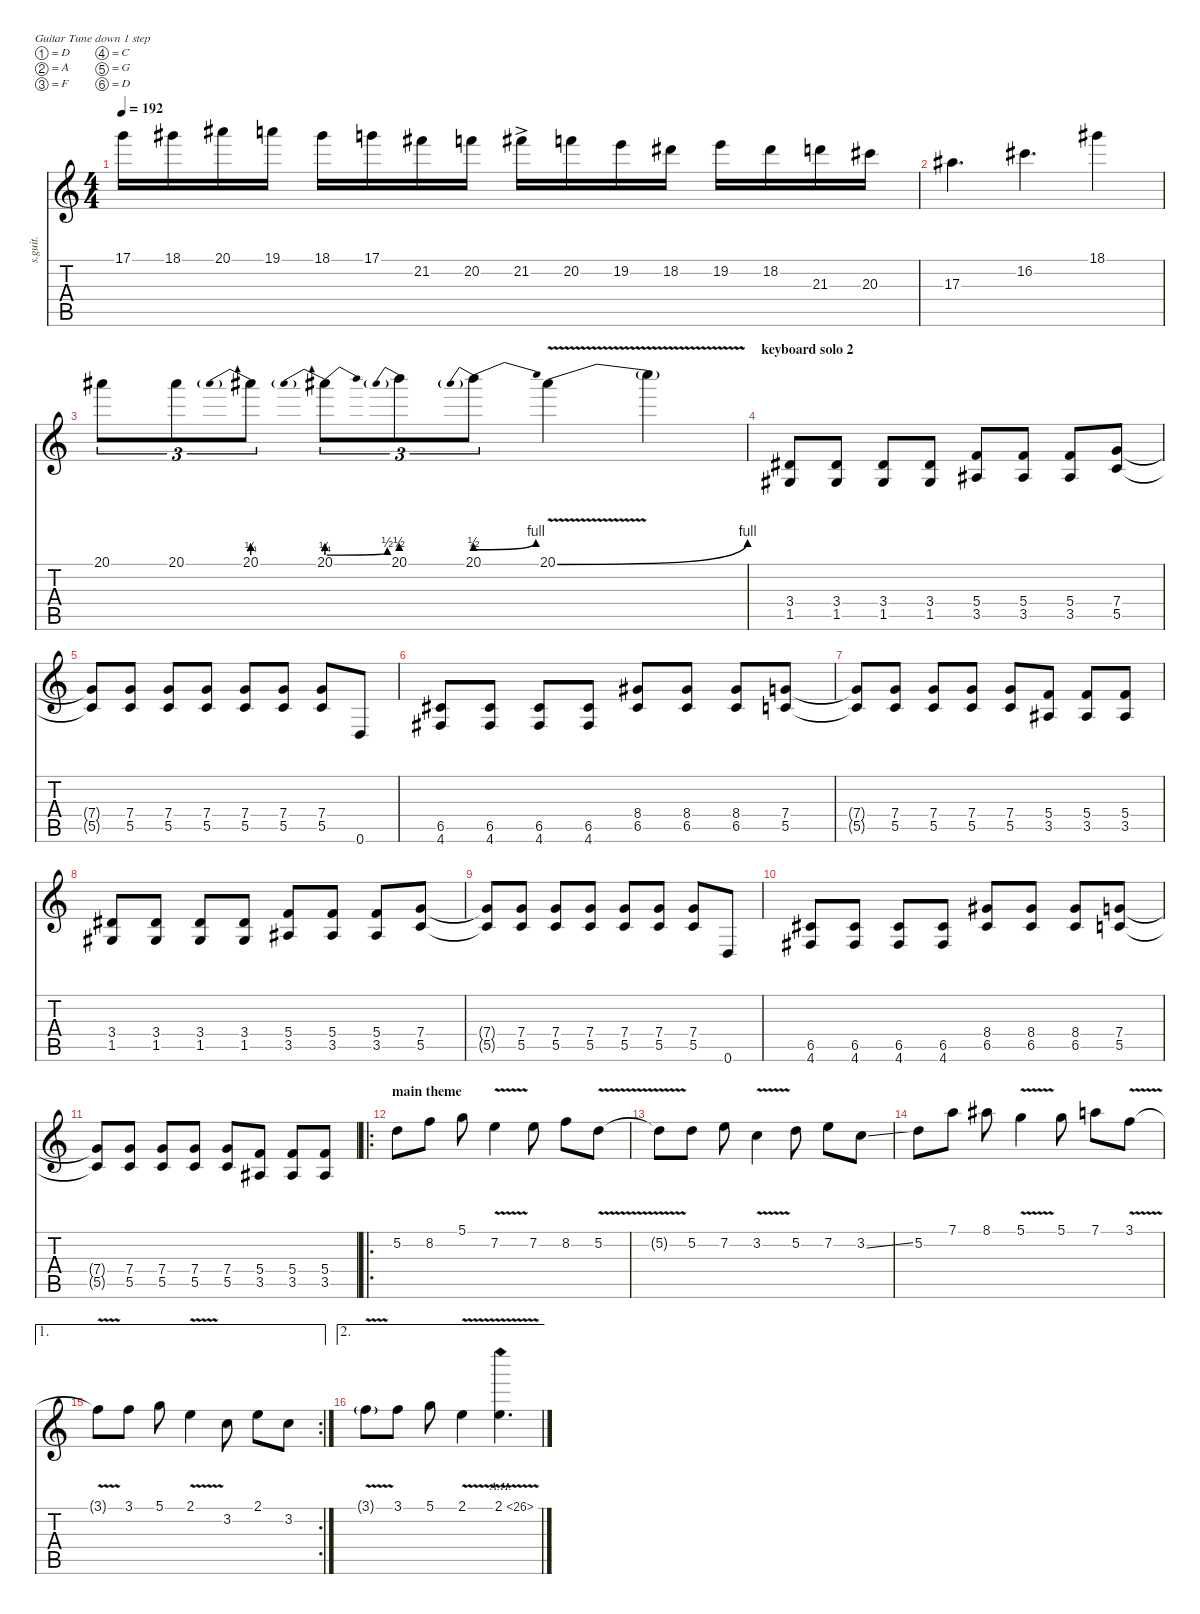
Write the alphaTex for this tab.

\defaultSystemsLayout 4
\hideDynamics
\bracketExtendMode nobrackets
\track ("Alexi Laiho" "s.guit.") {instrument distortionguitar}
\staff {score tabs}
\tuning (D4 A3 F3 C3 G2 D2)
\ts (4 4)
\tempo 192
\clef g2
\ks c
17.1.16{lyrics (0 "") lyrics (1 "") lyrics (2 "") lyrics (3 "") lyrics (4 "") dy f} 18.1{acc #}.16{lyrics (0 "") lyrics (1 "") lyrics (2 "") lyrics (3 "") lyrics (4 "")} 20.1{acc #}.16{lyrics (0 "") lyrics (1 "") lyrics (2 "") lyrics (3 "") lyrics (4 "")} 19.1.16{lyrics (0 "") lyrics (1 "") lyrics (2 "") lyrics (3 "") lyrics (4 "")} 18.1{acc #}.16{lyrics (0 "") lyrics (1 "") lyrics (2 "") lyrics (3 "") lyrics (4 "")} 17.1.16{lyrics (0 "") lyrics (1 "") lyrics (2 "") lyrics (3 "") lyrics (4 "")} 21.2{acc #}.16{lyrics (0 "") lyrics (1 "") lyrics (2 "") lyrics (3 "") lyrics (4 "")} 20.2.16{lyrics (0 "") lyrics (1 "") lyrics (2 "") lyrics (3 "") lyrics (4 "")} 21.2{ac acc #}.16{lyrics (0 "") lyrics (1 "") lyrics (2 "") lyrics (3 "") lyrics (4 "") dy fff} 20.2.16{lyrics (0 "") lyrics (1 "") lyrics (2 "") lyrics (3 "") lyrics (4 "") dy f} 19.2.16{lyrics (0 "") lyrics (1 "") lyrics (2 "") lyrics (3 "") lyrics (4 "")} 18.2{acc #}.16{lyrics (0 "") lyrics (1 "") lyrics (2 "") lyrics (3 "") lyrics (4 "")} 19.2.16{lyrics (0 "") lyrics (1 "") lyrics (2 "") lyrics (3 "") lyrics (4 "")} 18.2{acc #}.16{lyrics (0 "") lyrics (1 "") lyrics (2 "") lyrics (3 "") lyrics (4 "")} 21.3.16{lyrics (0 "") lyrics (1 "") lyrics (2 "") lyrics (3 "") lyrics (4 "")} 20.3{acc #}.16{lyrics (0 "") lyrics (1 "") lyrics (2 "") lyrics (3 "") lyrics (4 "")} |
17.3{acc #}.4{d lyrics (0 "") lyrics (1 "") lyrics (2 "") lyrics (3 "") lyrics (4 "")} 16.2{acc #}.4{d lyrics (0 "") lyrics (1 "") lyrics (2 "") lyrics (3 "") lyrics (4 "")} 18.1{acc #}.4{lyrics (0 "") lyrics (1 "") lyrics (2 "") lyrics (3 "") lyrics (4 "")} |
20.1{acc #}.8{tu (3 2) lyrics (0 "") lyrics (1 "") lyrics (2 "") lyrics (3 "") lyrics (4 "")} 20.1{acc #}.8{tu (3 2) lyrics (0 "") lyrics (1 "") lyrics (2 "") lyrics (3 "") lyrics (4 "")} 20.1{be (prebend 0 1 60 1) acc #}.8{tu (3 2) lyrics (0 "") lyrics (1 "") lyrics (2 "") lyrics (3 "") lyrics (4 "")} 20.1{be (prebendbend 0 1 60 2) acc #}.8{tu (3 2) lyrics (0 "") lyrics (1 "") lyrics (2 "") lyrics (3 "") lyrics (4 "")} 20.1{be (prebend 0 2 60 2)}.8{tu (3 2) lyrics (0 "") lyrics (1 "") lyrics (2 "") lyrics (3 "") lyrics (4 "")} 20.1{be (prebendbend 0 2 60 4)}.8{tu (3 2) lyrics (0 "") lyrics (1 "") lyrics (2 "") lyrics (3 "") lyrics (4 "")} 20.1{be (bend 0 0 30 4) v acc #}.4{lyrics (0 "") lyrics (1 "") lyrics (2 "") lyrics (3 "") lyrics (4 "")} 20.1{t}.4{lyrics (0 "") lyrics (1 "") lyrics (2 "") lyrics (3 "") lyrics (4 "")} |
\section ("" "keyboard solo 2")
(3.4{acc #} 1.5{acc #}).8{lyrics (0 "") lyrics (1 "") lyrics (2 "") lyrics (3 "") lyrics (4 "")} (3.4{acc #} 1.5{acc #}).8{lyrics (0 "") lyrics (1 "") lyrics (2 "") lyrics (3 "") lyrics (4 "")} (3.4{acc #} 1.5{acc #}).8{lyrics (0 "") lyrics (1 "") lyrics (2 "") lyrics (3 "") lyrics (4 "")} (3.4{acc #} 1.5{acc #}).8{lyrics (0 "") lyrics (1 "") lyrics (2 "") lyrics (3 "") lyrics (4 "")} (5.4 3.5{acc #}).8{lyrics (0 "") lyrics (1 "") lyrics (2 "") lyrics (3 "") lyrics (4 "")} (5.4 3.5{acc #}).8{lyrics (0 "") lyrics (1 "") lyrics (2 "") lyrics (3 "") lyrics (4 "")} (5.4 3.5{acc #}).8{lyrics (0 "") lyrics (1 "") lyrics (2 "") lyrics (3 "") lyrics (4 "")} (7.4 5.5).8{lyrics (0 "") lyrics (1 "") lyrics (2 "") lyrics (3 "") lyrics (4 "")} |
(7.4{t} 5.5{t}).8{lyrics (0 "") lyrics (1 "") lyrics (2 "") lyrics (3 "") lyrics (4 "")} (7.4 5.5).8{lyrics (0 "") lyrics (1 "") lyrics (2 "") lyrics (3 "") lyrics (4 "")} (7.4 5.5).8{lyrics (0 "") lyrics (1 "") lyrics (2 "") lyrics (3 "") lyrics (4 "")} (7.4 5.5).8{lyrics (0 "") lyrics (1 "") lyrics (2 "") lyrics (3 "") lyrics (4 "")} (7.4 5.5).8{lyrics (0 "") lyrics (1 "") lyrics (2 "") lyrics (3 "") lyrics (4 "")} (7.4 5.5).8{lyrics (0 "") lyrics (1 "") lyrics (2 "") lyrics (3 "") lyrics (4 "")} (7.4 5.5).8{lyrics (0 "") lyrics (1 "") lyrics (2 "") lyrics (3 "") lyrics (4 "")} 0.6.8{lyrics (0 "") lyrics (1 "") lyrics (2 "") lyrics (3 "") lyrics (4 "")} |
(6.5{acc #} 4.6{acc #}).8{lyrics (0 "") lyrics (1 "") lyrics (2 "") lyrics (3 "") lyrics (4 "")} (6.5{acc #} 4.6{acc #}).8{lyrics (0 "") lyrics (1 "") lyrics (2 "") lyrics (3 "") lyrics (4 "")} (6.5{acc #} 4.6{acc #}).8{lyrics (0 "") lyrics (1 "") lyrics (2 "") lyrics (3 "") lyrics (4 "")} (6.5{acc #} 4.6{acc #}).8{lyrics (0 "") lyrics (1 "") lyrics (2 "") lyrics (3 "") lyrics (4 "")} (8.4{acc #} 6.5{acc #}).8{lyrics (0 "") lyrics (1 "") lyrics (2 "") lyrics (3 "") lyrics (4 "")} (8.4{acc #} 6.5{acc #}).8{lyrics (0 "") lyrics (1 "") lyrics (2 "") lyrics (3 "") lyrics (4 "")} (8.4{acc #} 6.5{acc #}).8{lyrics (0 "") lyrics (1 "") lyrics (2 "") lyrics (3 "") lyrics (4 "")} (7.4 5.5).8{lyrics (0 "") lyrics (1 "") lyrics (2 "") lyrics (3 "") lyrics (4 "")} |
(7.4{t} 5.5{t}).8{lyrics (0 "") lyrics (1 "") lyrics (2 "") lyrics (3 "") lyrics (4 "")} (7.4 5.5).8{lyrics (0 "") lyrics (1 "") lyrics (2 "") lyrics (3 "") lyrics (4 "")} (7.4 5.5).8{lyrics (0 "") lyrics (1 "") lyrics (2 "") lyrics (3 "") lyrics (4 "")} (7.4 5.5).8{lyrics (0 "") lyrics (1 "") lyrics (2 "") lyrics (3 "") lyrics (4 "")} (7.4 5.5).8{lyrics (0 "") lyrics (1 "") lyrics (2 "") lyrics (3 "") lyrics (4 "")} (5.4 3.5{acc #}).8{lyrics (0 "") lyrics (1 "") lyrics (2 "") lyrics (3 "") lyrics (4 "")} (5.4 3.5{acc #}).8{lyrics (0 "") lyrics (1 "") lyrics (2 "") lyrics (3 "") lyrics (4 "")} (5.4 3.5{acc #}).8{lyrics (0 "") lyrics (1 "") lyrics (2 "") lyrics (3 "") lyrics (4 "")} |
(3.4{acc #} 1.5{acc #}).8{lyrics (0 "") lyrics (1 "") lyrics (2 "") lyrics (3 "") lyrics (4 "")} (3.4{acc #} 1.5{acc #}).8{lyrics (0 "") lyrics (1 "") lyrics (2 "") lyrics (3 "") lyrics (4 "")} (3.4{acc #} 1.5{acc #}).8{lyrics (0 "") lyrics (1 "") lyrics (2 "") lyrics (3 "") lyrics (4 "")} (3.4{acc #} 1.5{acc #}).8{lyrics (0 "") lyrics (1 "") lyrics (2 "") lyrics (3 "") lyrics (4 "")} (5.4 3.5{acc #}).8{lyrics (0 "") lyrics (1 "") lyrics (2 "") lyrics (3 "") lyrics (4 "")} (5.4 3.5{acc #}).8{lyrics (0 "") lyrics (1 "") lyrics (2 "") lyrics (3 "") lyrics (4 "")} (5.4 3.5{acc #}).8{lyrics (0 "") lyrics (1 "") lyrics (2 "") lyrics (3 "") lyrics (4 "")} (7.4 5.5).8{lyrics (0 "") lyrics (1 "") lyrics (2 "") lyrics (3 "") lyrics (4 "")} |
(7.4{t} 5.5{t}).8{lyrics (0 "") lyrics (1 "") lyrics (2 "") lyrics (3 "") lyrics (4 "")} (7.4 5.5).8{lyrics (0 "") lyrics (1 "") lyrics (2 "") lyrics (3 "") lyrics (4 "")} (7.4 5.5).8{lyrics (0 "") lyrics (1 "") lyrics (2 "") lyrics (3 "") lyrics (4 "")} (7.4 5.5).8{lyrics (0 "") lyrics (1 "") lyrics (2 "") lyrics (3 "") lyrics (4 "")} (7.4 5.5).8{lyrics (0 "") lyrics (1 "") lyrics (2 "") lyrics (3 "") lyrics (4 "")} (7.4 5.5).8{lyrics (0 "") lyrics (1 "") lyrics (2 "") lyrics (3 "") lyrics (4 "")} (7.4 5.5).8{lyrics (0 "") lyrics (1 "") lyrics (2 "") lyrics (3 "") lyrics (4 "")} 0.6.8{lyrics (0 "") lyrics (1 "") lyrics (2 "") lyrics (3 "") lyrics (4 "")} |
(6.5{acc #} 4.6{acc #}).8{lyrics (0 "") lyrics (1 "") lyrics (2 "") lyrics (3 "") lyrics (4 "")} (6.5{acc #} 4.6{acc #}).8{lyrics (0 "") lyrics (1 "") lyrics (2 "") lyrics (3 "") lyrics (4 "")} (6.5{acc #} 4.6{acc #}).8{lyrics (0 "") lyrics (1 "") lyrics (2 "") lyrics (3 "") lyrics (4 "")} (6.5{acc #} 4.6{acc #}).8{lyrics (0 "") lyrics (1 "") lyrics (2 "") lyrics (3 "") lyrics (4 "")} (8.4{acc #} 6.5{acc #}).8{lyrics (0 "") lyrics (1 "") lyrics (2 "") lyrics (3 "") lyrics (4 "")} (8.4{acc #} 6.5{acc #}).8{lyrics (0 "") lyrics (1 "") lyrics (2 "") lyrics (3 "") lyrics (4 "")} (8.4{acc #} 6.5{acc #}).8{lyrics (0 "") lyrics (1 "") lyrics (2 "") lyrics (3 "") lyrics (4 "")} (7.4 5.5).8{lyrics (0 "") lyrics (1 "") lyrics (2 "") lyrics (3 "") lyrics (4 "")} |
(7.4{t} 5.5{t}).8{lyrics (0 "") lyrics (1 "") lyrics (2 "") lyrics (3 "") lyrics (4 "")} (7.4 5.5).8{lyrics (0 "") lyrics (1 "") lyrics (2 "") lyrics (3 "") lyrics (4 "")} (7.4 5.5).8{lyrics (0 "") lyrics (1 "") lyrics (2 "") lyrics (3 "") lyrics (4 "")} (7.4 5.5).8{lyrics (0 "") lyrics (1 "") lyrics (2 "") lyrics (3 "") lyrics (4 "")} (7.4 5.5).8{lyrics (0 "") lyrics (1 "") lyrics (2 "") lyrics (3 "") lyrics (4 "")} (5.4 3.5{acc #}).8{lyrics (0 "") lyrics (1 "") lyrics (2 "") lyrics (3 "") lyrics (4 "")} (5.4 3.5{acc #}).8{lyrics (0 "") lyrics (1 "") lyrics (2 "") lyrics (3 "") lyrics (4 "")} (5.4 3.5{acc #}).8{lyrics (0 "") lyrics (1 "") lyrics (2 "") lyrics (3 "") lyrics (4 "")} |
\ro
\section ("" "main theme")
5.2.8{lyrics (0 "") lyrics (1 "") lyrics (2 "") lyrics (3 "") lyrics (4 "")} 8.2.8{lyrics (0 "") lyrics (1 "") lyrics (2 "") lyrics (3 "") lyrics (4 "")} 5.1.8{lyrics (0 "") lyrics (1 "") lyrics (2 "") lyrics (3 "") lyrics (4 "")} 7.2{v}.4{lyrics (0 "") lyrics (1 "") lyrics (2 "") lyrics (3 "") lyrics (4 "")} 7.2.8{lyrics (0 "") lyrics (1 "") lyrics (2 "") lyrics (3 "") lyrics (4 "")} 8.2.8{lyrics (0 "") lyrics (1 "") lyrics (2 "") lyrics (3 "") lyrics (4 "")} 5.2{v}.8{lyrics (0 "") lyrics (1 "") lyrics (2 "") lyrics (3 "") lyrics (4 "")} |
5.2{v t}.8{lyrics (0 "") lyrics (1 "") lyrics (2 "") lyrics (3 "") lyrics (4 "")} 5.2.8{lyrics (0 "") lyrics (1 "") lyrics (2 "") lyrics (3 "") lyrics (4 "")} 7.2.8{lyrics (0 "") lyrics (1 "") lyrics (2 "") lyrics (3 "") lyrics (4 "")} 3.2{v}.4{lyrics (0 "") lyrics (1 "") lyrics (2 "") lyrics (3 "") lyrics (4 "")} 5.2.8{lyrics (0 "") lyrics (1 "") lyrics (2 "") lyrics (3 "") lyrics (4 "")} 7.2.8{lyrics (0 "") lyrics (1 "") lyrics (2 "") lyrics (3 "") lyrics (4 "")} 3.2{ss}.8{lyrics (0 "") lyrics (1 "") lyrics (2 "") lyrics (3 "") lyrics (4 "")} |
5.2.8{lyrics (0 "") lyrics (1 "") lyrics (2 "") lyrics (3 "") lyrics (4 "")} 7.1.8{lyrics (0 "") lyrics (1 "") lyrics (2 "") lyrics (3 "") lyrics (4 "")} 8.1{acc #}.8{lyrics (0 "") lyrics (1 "") lyrics (2 "") lyrics (3 "") lyrics (4 "")} 5.1{v}.4{lyrics (0 "") lyrics (1 "") lyrics (2 "") lyrics (3 "") lyrics (4 "")} 5.1.8{lyrics (0 "") lyrics (1 "") lyrics (2 "") lyrics (3 "") lyrics (4 "")} 7.1.8{lyrics (0 "") lyrics (1 "") lyrics (2 "") lyrics (3 "") lyrics (4 "")} 3.1{v}.8{lyrics (0 "") lyrics (1 "") lyrics (2 "") lyrics (3 "") lyrics (4 "")} |
\ae 1
\rc 2
3.1{v t}.8{lyrics (0 "") lyrics (1 "") lyrics (2 "") lyrics (3 "") lyrics (4 "")} 3.1.8{lyrics (0 "") lyrics (1 "") lyrics (2 "") lyrics (3 "") lyrics (4 "")} 5.1.8{lyrics (0 "") lyrics (1 "") lyrics (2 "") lyrics (3 "") lyrics (4 "")} 2.1{v}.4{lyrics (0 "") lyrics (1 "") lyrics (2 "") lyrics (3 "") lyrics (4 "")} 3.2.8{lyrics (0 "") lyrics (1 "") lyrics (2 "") lyrics (3 "") lyrics (4 "")} 2.1.8{lyrics (0 "") lyrics (1 "") lyrics (2 "") lyrics (3 "") lyrics (4 "")} 3.2.8{lyrics (0 "") lyrics (1 "") lyrics (2 "") lyrics (3 "") lyrics (4 "")} |
\ae 2
3.1{v g}.8{lyrics (0 "") lyrics (1 "") lyrics (2 "") lyrics (3 "") lyrics (4 "")} 3.1.8{lyrics (0 "") lyrics (1 "") lyrics (2 "") lyrics (3 "") lyrics (4 "")} 5.1.8{lyrics (0 "") lyrics (1 "") lyrics (2 "") lyrics (3 "") lyrics (4 "")} 2.1{v}.4{lyrics (0 "") lyrics (1 "") lyrics (2 "") lyrics (3 "") lyrics (4 "")} 2.1{ah 24 v}.4{d lyrics (0 "") lyrics (1 "") lyrics (2 "") lyrics (3 "") lyrics (4 "")}
